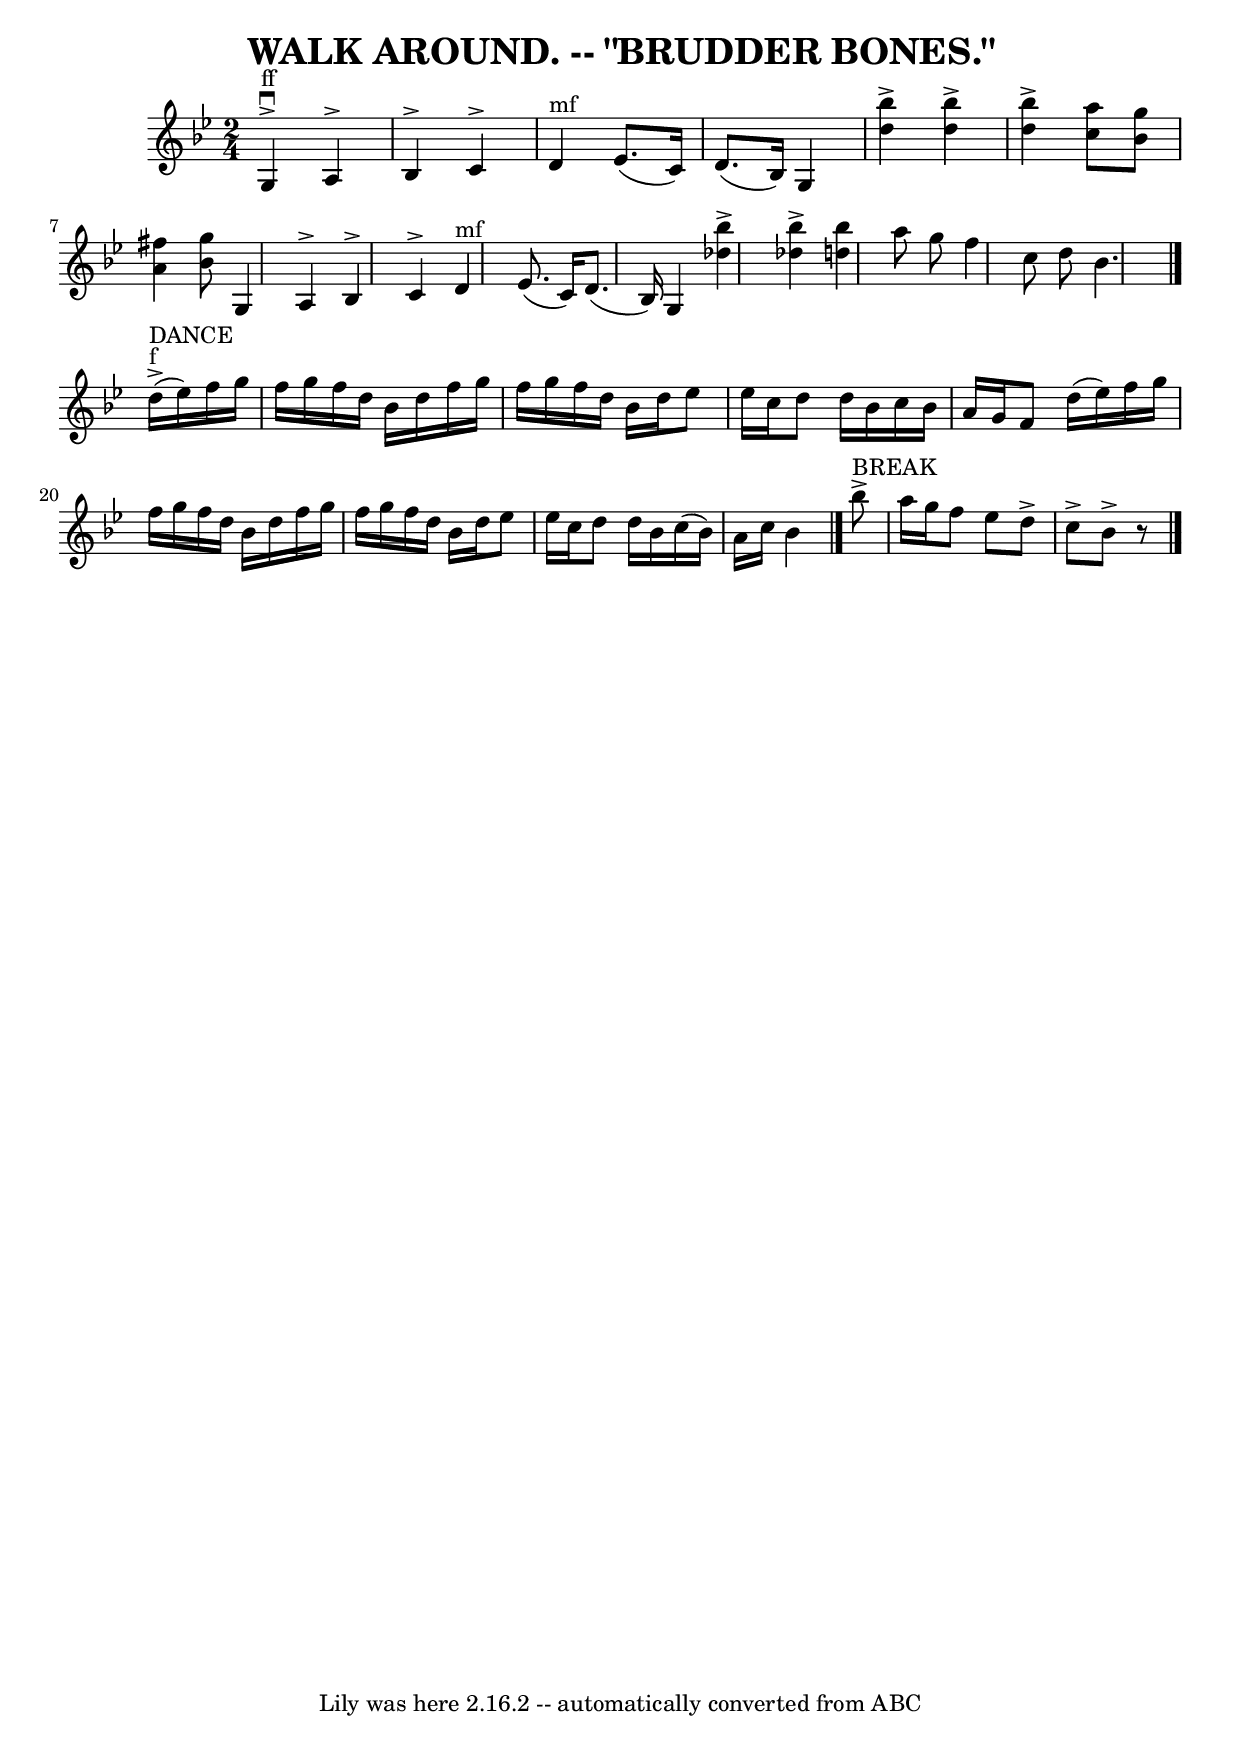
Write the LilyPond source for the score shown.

\version "2.7.40"
\include "Mammoth.ily"
\header {
	%% book = "Coles pg 26.4"
	crossRefNumber = "4"
	footnotes = ""
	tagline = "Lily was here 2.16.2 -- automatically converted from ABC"
	title = "WALK AROUND. -- \"BRUDDER BONES.\""
}
voicedefault =  {
\set Score.defaultBarType = "empty"

\time 2/4 \key bes \major g4^"ff"^\accent^\downbow a4^\accent   
|
 bes4^\accent c'4^\accent   |
 d'4^"mf" ees'8. (
c'16)   |
 d'8. (bes16) g4    |
     << bes''4 
^\accent d''4   >>   << bes''4^\accent d''4   >>   |
   <<   
bes''4^\accent d''4   >> << a''8 c''8   >> << bes'8 g''8   >>   
|
 << a'4 fis''4   >> << bes'8 g''8   >> g4 a4^\accent 
|
 bes4^\accent c'4^\accent   |
 d'4^"mf" ees'8. (
c'16)   |
 d'8. (bes16) g4    |
     << bes''4 
^\accent des''4   >>   << bes''4^\accent des''4   >>   |
 <<   
bes''4 d''!4   >> a''8 g''8    |
 f''4 c''8 d''8    
|
 bes'4.    \bar "|." d''16^"f"^"DANCE"(^\accent ees''16  
-) |
 f''16 g''16 f''16 g''16 f''16 d''16 bes'16    
d''16    |
 f''16 g''16 f''16 g''16 f''16 d''16    
bes'16 d''16    |
 ees''8 ees''16 c''16 d''8 d''16    
bes'16    |
 c''16 bes'16 a'16 g'16 f'8 d''16 (
ees''16) |
 f''16 g''16 f''16 g''16 f''16 d''16    
bes'16 d''16    |
 f''16 g''16 f''16 g''16 f''16    
d''16 bes'16 d''16    |
 ees''8 ees''16 c''16 d''8    
d''16 bes'16    |
 c''16 (bes'16) a'16 c''16 bes'4    
\bar "|." bes''8^"BREAK"^\accent a''16 g''16 f''8 ees''8    
|
 d''8^\accent c''8^\accent bes'8^\accent   r8 \bar "|."   
}

\score{
    <<

	\context Staff="default"
	{
	    \voicedefault 
	}

    >>
	\layout {
	}
	\midi {}
}
